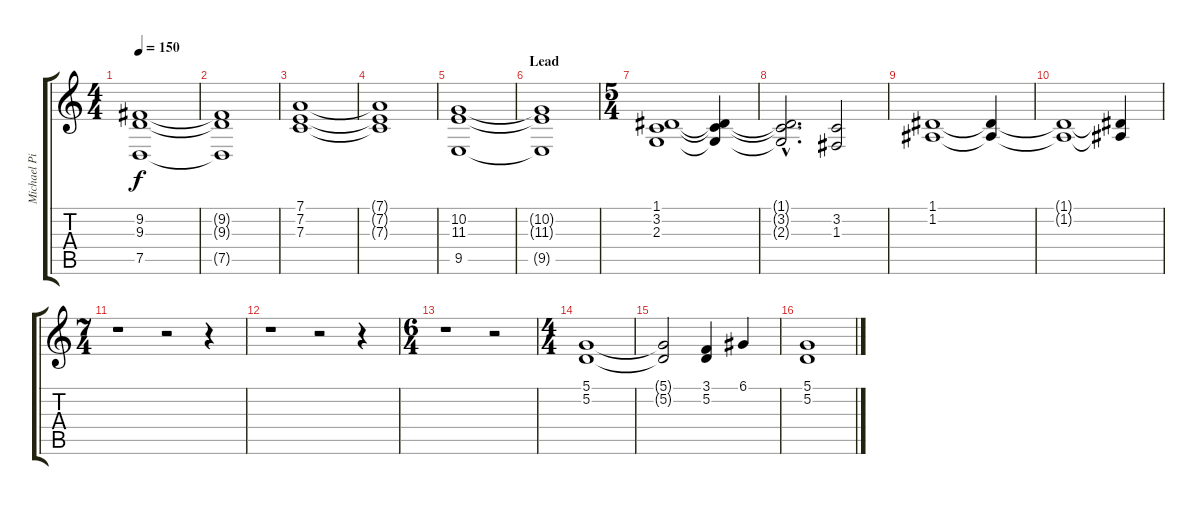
\track ("Michael Pinnella" "Michael Pi") {instrument synthstrings1}
\staff {score tabs}
\tuning (D4 A3 F3 C3 G2 D2) {hide}
\ts (4 4)
\tempo 150
\clef g2
\ks c
(9.2 9.3 7.5).1{dy f} |
(9.2{t} 9.3{t} 7.5{t}).1 |
(7.1 7.2 7.3).1 |
(7.1{t} 7.2{t} 7.3{t}).1 |
(10.2 11.3 9.5).1 |
\section ("" "Lead")
(10.2{t} 11.3{t} 9.5{t}).1 |
\ts (5 4)
(1.1 3.2 2.3).1 (1.1{t} 3.2{t} 2.3{t}).4 |
(1.1{hac t} 3.2{hac t} 2.3{hac t}).2{d} (3.2 1.3).2 |
(1.1 1.2).1 (1.1{t} 1.2{t}).4 |
(1.1{t} 1.2{t}).1 (1.1{t} 1.2{t}).4 |
\ts (7 4)
r.1 r.2 r.4 |
r.1 r.2 r.4 |
\ts (6 4)
r.1 r.2 |
\ts (4 4)
(5.1 5.2).1{volume 13 balance 8} |
(5.1{t} 5.2{t}).2 (3.1 5.2).4 6.1.4 |
(5.1 5.2).1
